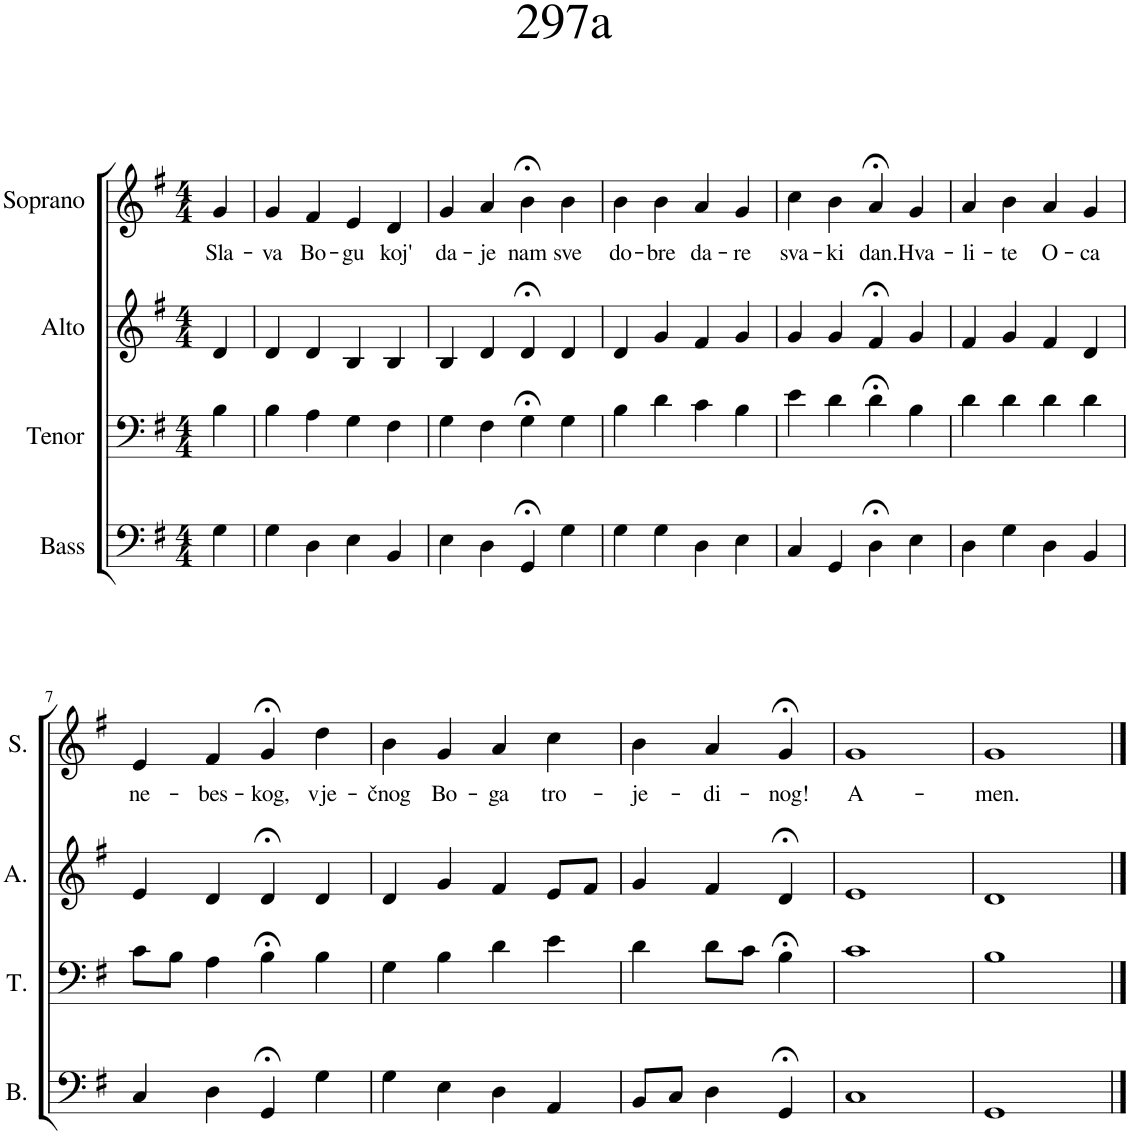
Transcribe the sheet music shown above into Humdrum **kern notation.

**kern	**kern	**kern	**kern	**text
*part4	*part3	*part2	*part1	*part1
*staff4	*staff3	*staff2	*staff1	*staff1
*I"Bass	*I"Tenor	*I"Alto	*I"Soprano	*
*I'B.	*I'T.	*I'A.	*I'S.	*
*clefF4	*clefF4	*clefG2	*clefG2	*
*k[f#]	*k[f#]	*k[f#]	*k[f#]	*
*M4/4	*M4/4	*M4/4	*M4/4	*
=1	=1	=1	=1	=1
!	!	!	!	!LO:LY:b
4G\	4B\	4d/	4g/	Sla-
=2	=2	=2	=2	=2
!	!	!	!	!LO:LY:b
4G\	4B\	4d/	4g/	-va
!	!	!	!	!LO:LY:b
4D\	4A\	4d/	4f#/	Bo-
!	!	!	!	!LO:LY:b
4E\	4G\	4B/	4e/	-gu
!	!	!	!	!LO:LY:b
4BB/	4F#\	4B/	4d/	koj'
=3	=3	=3	=3	=3
!	!	!	!	!LO:LY:b
4E\	4G\	4B/	4g/	da-
!	!	!	!	!LO:LY:b
4D\	4F#\	4d/	4a/	-je
!	!	!	!	!LO:LY:b
4GG;</	4G;<\	4d;</	4b;<\	nam
!	!	!	!	!LO:LY:b
4G\	4G\	4d/	4b\	sve
=4	=4	=4	=4	=4
!	!	!	!	!LO:LY:b
4G\	4B\	4d/	4b\	do-
!	!	!	!	!LO:LY:b
4G\	4d\	4g/	4b\	-bre
!	!	!	!	!LO:LY:b
4D\	4c\	4f#/	4a/	da-
!	!	!	!	!LO:LY:b
4E\	4B\	4g/	4g/	-re
=5	=5	=5	=5	=5
!	!	!	!	!LO:LY:b
4C/	4e\	4g/	4cc\	sva-
!	!	!	!	!LO:LY:b
4GG/	4d\	4g/	4b\	-ki
!	!	!	!	!LO:LY:b
4D;<\	4d;<\	4f#;</	4a;</	dan.
!	!	!	!	!LO:LY:b
4E\	4B\	4g/	4g/	Hva-
=6	=6	=6	=6	=6
!	!	!	!	!LO:LY:b
4D\	4d\	4f#/	4a/	-li-
!	!	!	!	!LO:LY:b
4G\	4d\	4g/	4b\	-te
!	!	!	!	!LO:LY:b
4D\	4d\	4f#/	4a/	O-
!	!	!	!	!LO:LY:b
4BB/	4d\	4d/	4g/	-ca
!!LO:LB:g=z
=7	=7	=7	=7	=7
!	!	!	!	!LO:LY:b
4C/	8c\L	4e/	4e/	ne-
.	8B\J	.	.	.
!	!	!	!	!LO:LY:b
4D\	4A\	4d/	4f#/	-bes-
!	!	!	!	!LO:LY:b
4GG;</	4B;<\	4d;</	4g;</	-kog,
!	!	!	!	!LO:LY:b
4G\	4B\	4d/	4dd\	vje-
=8	=8	=8	=8	=8
!	!	!	!	!LO:LY:b
4G\	4G\	4d/	4b\	-čnog
!	!	!	!	!LO:LY:b
4E\	4B\	4g/	4g/	Bo-
!	!	!	!	!LO:LY:b
4D\	4d\	4f#/	4a/	-ga
!	!	!	!	!LO:LY:b
4AA/	4e\	8e/L	4cc\	tro-
.	.	8f#/J	.	.
=9	=9	=9	=9	=9
!	!	!	!	!LO:LY:b
8BB/L	4d\	4g/	4b\	-je-
8C/J	.	.	.	.
!	!	!	!	!LO:LY:b
4D\	8d\L	4f#/	4a/	-di-
.	8c\J	.	.	.
!	!	!	!	!LO:LY:b
4GG;</	4B;<\	4d;</	4g;</	-nog!
=10	=10	=10	=10	=10
!	!	!	!	!LO:LY:b
1C	1c	1e	1g	A-
=11	=11	=11	=11	=11
!	!	!	!	!LO:LY:b
1GG	1B	1d	1g	-men.
==	==	==	==	==
*-	*-	*-	*-	*-
